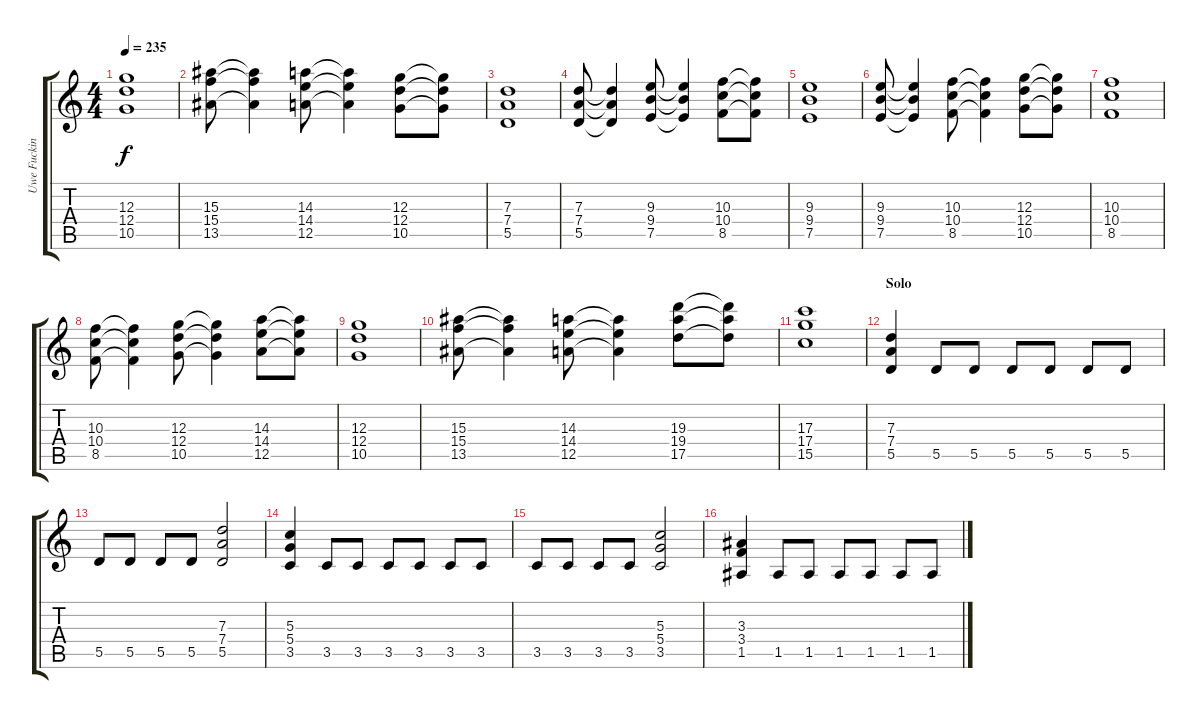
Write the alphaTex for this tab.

\track ("Uwe Fucking Lulis" "Uwe Fuckin") {instrument distortionguitar}
\staff {score tabs}
\tuning (E4 B3 G3 D3 A2 E2) {hide}
\ts (4 4)
\tempo 235
\clef g2
\ks c
(12.3 12.4 10.5).1{dy f} |
(15.3 15.4 13.5).8 (15.3{t} 15.4{t} 13.5{t}).4 (14.3 14.4 12.5).8 (14.3{t} 14.4{t} 12.5{t}).4 (12.3 12.4 10.5).8 (12.3{t} 12.4{t} 10.5{t}).8 |
(7.3 7.4 5.5).1 |
(7.3 7.4 5.5).8 (7.3{t} 7.4{t} 5.5{t}).4 (9.3 9.4 7.5).8 (9.3{t} 9.4{t} 7.5{t}).4 (10.3 10.4 8.5).8 (10.3{t} 10.4{t} 8.5{t}).8 |
(9.3 9.4 7.5).1 |
(9.3 9.4 7.5).8 (9.3{t} 9.4{t} 7.5{t}).4 (10.3 10.4 8.5).8 (10.3{t} 10.4{t} 8.5{t}).4 (12.3 12.4 10.5).8 (12.3{t} 12.4{t} 10.5{t}).8 |
(10.3 10.4 8.5).1 |
(10.3 10.4 8.5).8 (10.3{t} 10.4{t} 8.5{t}).4 (12.3 12.4 10.5).8 (12.3{t} 12.4{t} 10.5{t}).4 (14.3 14.4 12.5).8 (14.3{t} 14.4{t} 12.5{t}).8 |
(12.3 12.4 10.5).1 |
(15.3 15.4 13.5).8 (15.3{t} 15.4{t} 13.5{t}).4 (14.3 14.4 12.5).8 (14.3{t} 14.4{t} 12.5{t}).4 (19.3 19.4 17.5).8 (19.3{t} 19.4{t} 17.5{t}).8 |
(17.3 17.4 15.5).1 |
\section ("" "Solo")
(7.3 7.4 5.5).4 5.5.8 5.5.8 5.5.8 5.5.8 5.5.8 5.5.8 |
5.5.8 5.5.8 5.5.8 5.5.8 (7.3 7.4 5.5).2 |
(5.3 5.4 3.5).4 3.5.8 3.5.8 3.5.8 3.5.8 3.5.8 3.5.8 |
3.5.8 3.5.8 3.5.8 3.5.8 (5.3 5.4 3.5).2 |
(3.3 3.4 1.5).4 1.5.8 1.5.8 1.5.8 1.5.8 1.5.8 1.5.8
